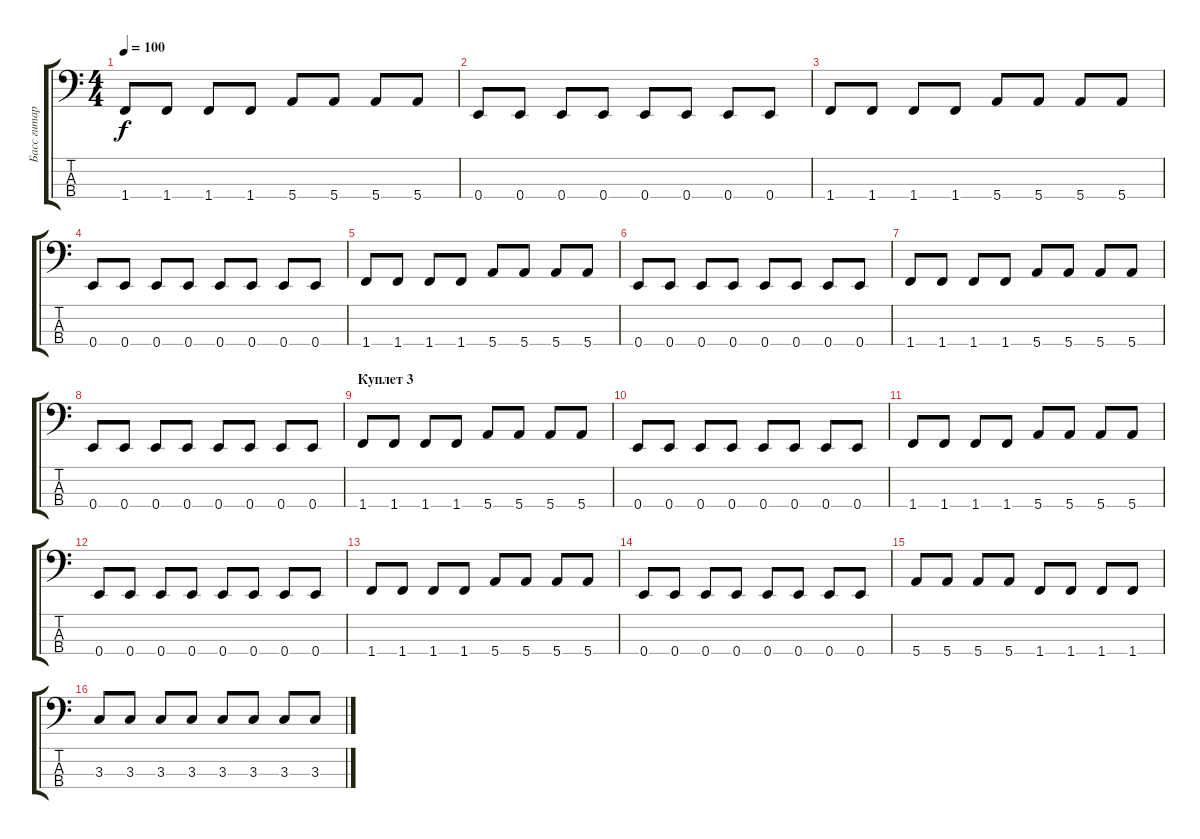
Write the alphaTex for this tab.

\track ("Басс гитара" "Басс гитар") {instrument electricbasspick}
\staff {score tabs}
\tuning (G2 D2 A1 E1) {hide}
\ts (4 4)
\tempo 100
\clef f4
\ks c
1.4.8{dy f} 1.4.8 1.4.8 1.4.8 5.4.8 5.4.8 5.4.8 5.4.8 |
0.4.8 0.4.8 0.4.8 0.4.8 0.4.8 0.4.8 0.4.8 0.4.8 |
1.4.8 1.4.8 1.4.8 1.4.8 5.4.8 5.4.8 5.4.8 5.4.8 |
0.4.8 0.4.8 0.4.8 0.4.8 0.4.8 0.4.8 0.4.8 0.4.8 |
1.4.8 1.4.8 1.4.8 1.4.8 5.4.8 5.4.8 5.4.8 5.4.8 |
0.4.8 0.4.8 0.4.8 0.4.8 0.4.8 0.4.8 0.4.8 0.4.8 |
1.4.8 1.4.8 1.4.8 1.4.8 5.4.8 5.4.8 5.4.8 5.4.8 |
0.4.8 0.4.8 0.4.8 0.4.8 0.4.8 0.4.8 0.4.8 0.4.8 |
\section ("" "Куплет 3")
1.4.8 1.4.8 1.4.8 1.4.8 5.4.8 5.4.8 5.4.8 5.4.8 |
0.4.8 0.4.8 0.4.8 0.4.8 0.4.8 0.4.8 0.4.8 0.4.8 |
1.4.8 1.4.8 1.4.8 1.4.8 5.4.8 5.4.8 5.4.8 5.4.8 |
0.4.8 0.4.8 0.4.8 0.4.8 0.4.8 0.4.8 0.4.8 0.4.8 |
1.4.8 1.4.8 1.4.8 1.4.8 5.4.8 5.4.8 5.4.8 5.4.8 |
0.4.8 0.4.8 0.4.8 0.4.8 0.4.8 0.4.8 0.4.8 0.4.8 |
5.4.8 5.4.8 5.4.8 5.4.8 1.4.8 1.4.8 1.4.8 1.4.8 |
3.3.8 3.3.8 3.3.8 3.3.8 3.3.8 3.3.8 3.3.8 3.3.8
